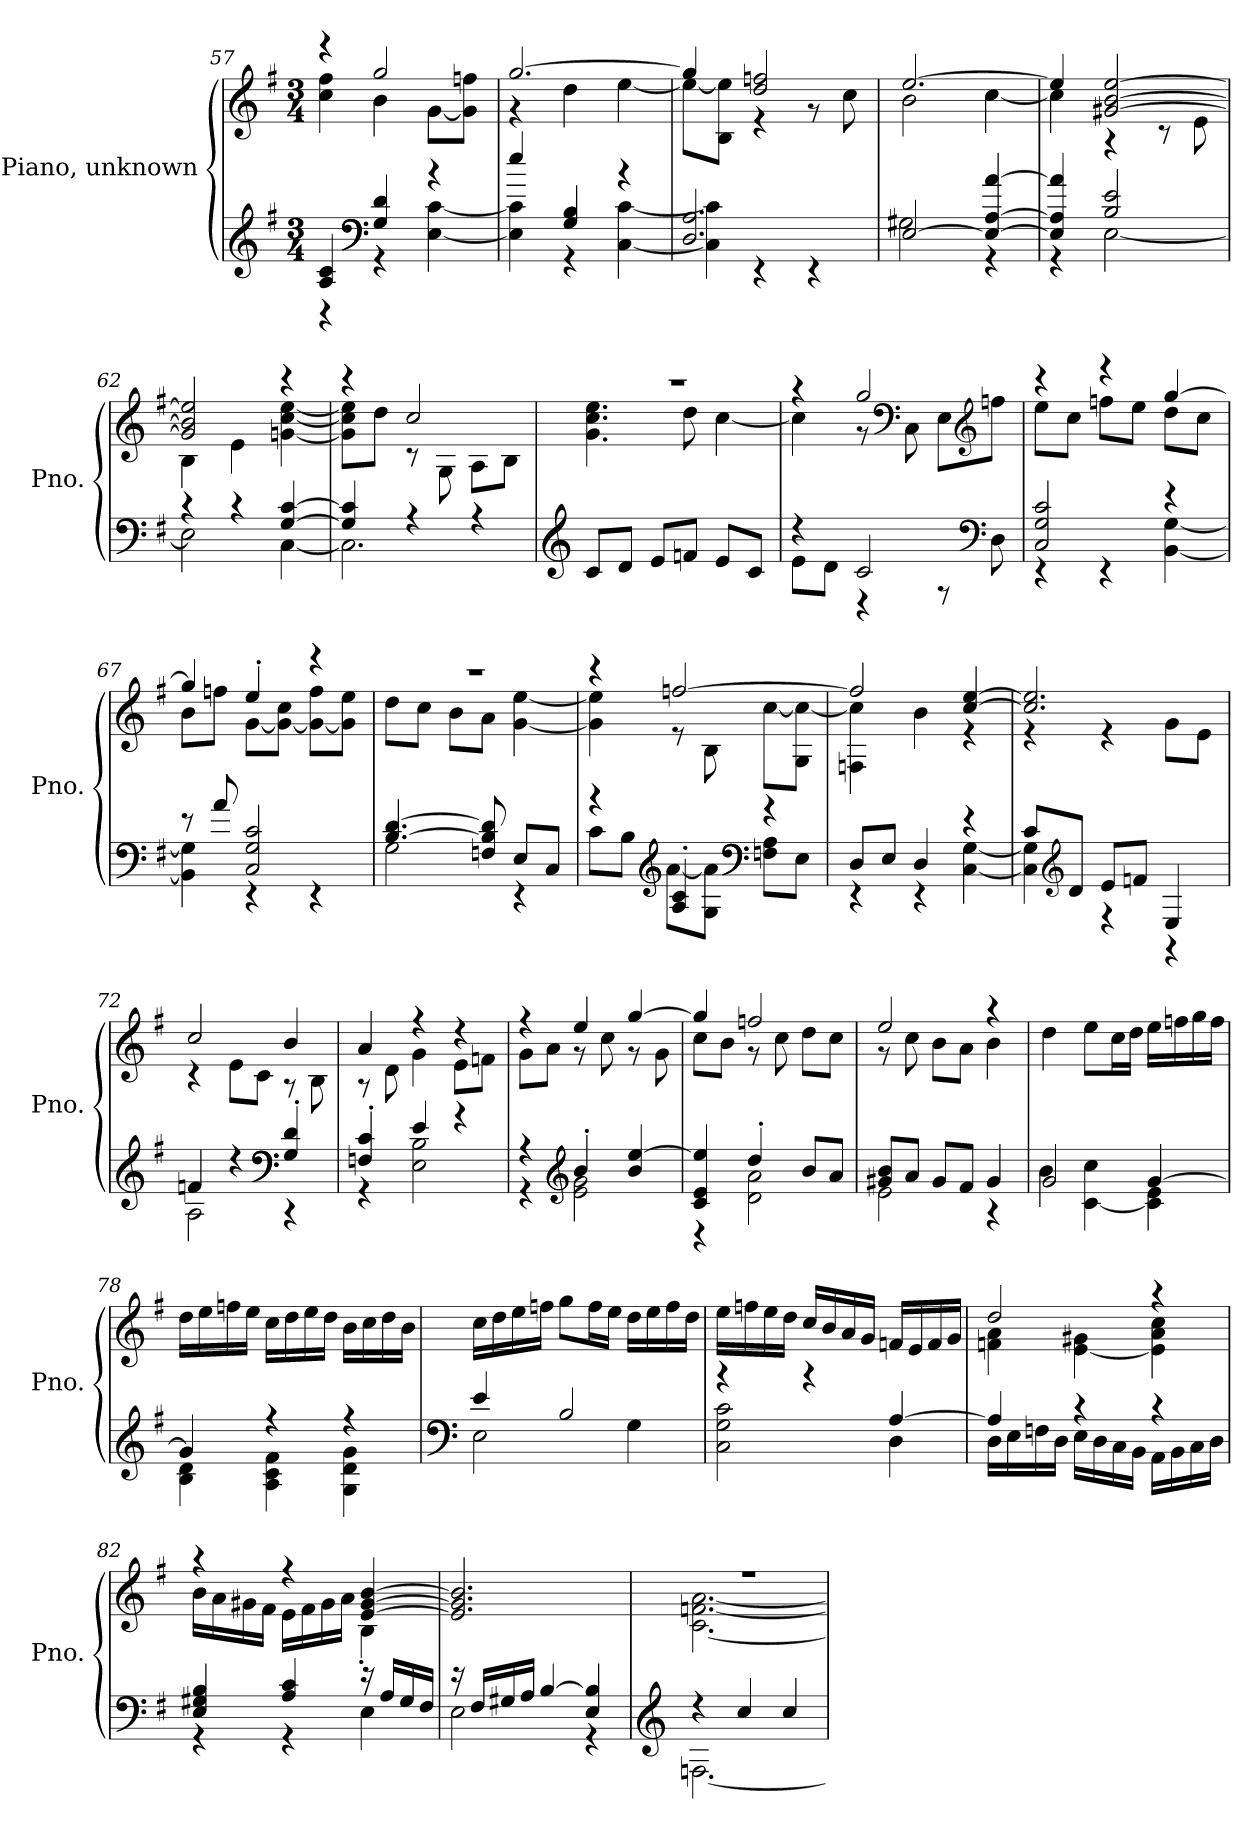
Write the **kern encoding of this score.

**kern	**kern
*part1	*part1
*staff2	*staff1
*I"Piano, unknown	*
*I'Pno.	*
*clefG2	*clefG2
*k[f#]	*k[f#]
*M3/4	*M3/4
=57	=57
*^	*^
4A/ 4c/	4r	4r	4cc\ 4ff#\
*clefF4	*	*	*
4G/ 4d/	4r	2gg/	4b\
4r	[4E\ [4c\	.	[8g\L
.	.	.	8g\] 8ffn\J
=58	=58	=58	=58
4ee/	4E\] 4c\]	[2.gg/	4r
4G/ 4B/	4r	.	4dd\
4r	[4C\ [4c\	.	[4ee\
=59	=59	=59	=59
2.D/ 2.A/	4C\] 4c\]	4gg/]	8ee\L_
.	.	.	8B\ 8ee\]J
.	4r	2dd/ 2ffn/	4r
.	4r	.	8r
.	.	.	8cc\
=60	=60	=60	=60
[2E/	2G#X\	[2.ee/	2b\
4E/_ [4A/ [4a/	4r	.	[4cc\
!!LO:LB:g=z	!!
=61	=61	=61	=61
4E/] 4A/] 4a/]	4r	4ee/]	4cc\]
2B/ 2e/	[2E\	[2g#X/ [2b/ [2ee/	4r
.	.	.	8r
.	.	.	8e\
=62	=62	=62	=62
4r	2E\]	2g#/] 2b/] 2ee/]	4B\
4r	.	.	4e\
[4G/ [4c/	[4C\	4r	[4gn\ [4cc\ [4ee\
=63	=63	=63	=63
4G/] 4c/]	2.C\]	4r	8g\] 8cc\] 8ee\]L
.	.	.	8dd\J
4r	.	2cc/	8r
.	.	.	8G\
4r	.	.	8A\L
.	.	.	8B\J
*v	*v	*	*
=64	=64	=64
*clefG2	*	*
8c/L	2.r	4.g\ 4.cc\ 4.ee\
8d/J	.	.
8e/L	.	.
8fn/J	.	8dd\
8e/L	.	[4cc\
8c/J	.	.
=65	=65	=65
*^	*	*
4r	8e\L	4r	4cc\]
.	8d\J	.	.
2c/	4r	2gg/	8r
*	*	*clefF4	*
.	.	.	8C\
.	8r	.	8E\L
*clefF4	*	*clefG2	*
.	8D\	.	8ffn\J
=66	=66	=66	=66
2C/ 2G/ 2c/	4r	4r	8ee\L
.	.	.	8cc\J
.	4r	4r	8ffn\L
.	.	.	8ee\J
4r	[4BB\ [4G\	[4gg/	8dd\L
.	.	.	8cc\J
!!LO:PB:g=z	!!
=67	=67	=67	=67
8r	4BB\] 4G\]	4gg/]	8b\L
8a/	.	.	8ffn\J
2C/ 2G/ 2c/	4r	4ee'/	[8g\L
.	.	.	8g\_ 8cc\J
.	4r	4r	8g\_ 8ff\L
.	.	.	8g\] 8ee\J
=68	=68	=68	=68
[4.B/ [4.d/	2G\	2.r	8dd\L
.	.	.	8cc\J
.	.	.	8b\L
8Fn/ 8B/] 8d/]	.	.	8a\J
8E/L	4r	.	[4g\ [4ee\
8C/J	.	.	.
=69	=69	=69	=69
4r	8c\L	4r	4g\] 4ee\]
.	8B\J	.	.
*clefG2	*	*	*
4A/' 4c/'	[8a\L	[2ffn/	8r
.	8G\ 8a\]J	.	8B\
*clefF4	*	*	*
4r	8Fn\ 8A\L	.	[8cc\L
.	8E\J	.	8G\ 8cc\_J
=70	=70	=70	=70
8D/L	4r	2ff/]	4Fn\ 4cc\]
8E/J	.	.	.
4D/	4r	.	4b\
4r	[4C\ [4G\	[4cc/ [4ee/	4r
=71	=71	=71	=71
8c/L	4C\] 4G\]	2.cc/] 2.ee/]	4r
*clefG2	*	*	*
8d/J	.	.	.
8e/L	4r	.	4r
8fn/J	.	.	.
4E/	4r	.	8g\L
.	.	.	8e\J
!!LO:LB:g=z	!!
=72	=72	=72	=72
4fn/	2A\	2cc/	4r
4r	.	.	8e\L
.	.	.	8c\J
*clefF4	*	*	*
4G/' 4d/'	4r	4b/	8r
.	.	.	8B\
=73	=73	=73	=73
4Fn/' 4c/'	4r	4a/	8r
.	.	.	8d\
4e/	2E\ 2B\	4r	4g\
4r	.	4r	8e\L
.	.	.	8fn\J
=74	=74	=74	=74
4r	4r	4r	8g\L
.	.	.	8a\J
*clefG2	*	*	*
4b'/	2e\ 2g\	4ee/	8r
.	.	.	8cc\
4b/ [4ee/	.	[4gg/	8r
.	.	.	8g\
=75	=75	=75	=75
4c/ 4e/ 4ee/]	4r	4gg/]	8cc\L
.	.	.	8b\J
4dd'/	2d\ 2a\	2ffn/	8r
.	.	.	8cc\
8b/L	.	.	8dd\L
8a/J	.	.	8cc\J
=76	=76	=76	=76
8g#X/ 8b/L	2e\	2ee/	8r
8a/J	.	.	8cc\
8g#/L	.	.	8b\L
8f#/J	.	.	8a\J
4g#/	4r	4r	4b\
*	*	*v	*v
=77	=77	=77
2g/	4b\	4dd\
.	[4c\ 4cc\	8ee\L
.	.	16cc\L
.	.	16dd\JJ
[4g/	4c\] 4e\	16ee\LL
.	.	16ffn\
.	.	16gg\
.	.	16ff\JJ
!!LO:LB:g=z
=78	=78	=78
4g/]	4B\ 4d\	16dd\LL
.	.	16ee\
.	.	16ffn\
.	.	16ee\JJ
4r	4A\ 4c\ 4f#\	16cc\LL
.	.	16dd\
.	.	16ee\
.	.	16dd\JJ
4r	4G\ 4d\ 4g\	16b\LL
.	.	16cc\
.	.	16dd\
.	.	16b\JJ
=79	=79	=79
*clefF4	*	*
4e/	2E\	16cc\LL
.	.	16dd\
.	.	16ee\
.	.	16ffn\JJ
2B/	.	8gg\L
.	.	16ff\L
.	.	16ee\JJ
.	4G\	16dd\LL
.	.	16ee\
.	.	16ff\
.	.	16dd\JJ
=80	=80	=80
4r	2C\ 2G\ 2c\	16ee\LL
.	.	16ffn\
.	.	16ee\
.	.	16dd\JJ
4r	.	16cc/LL
.	.	16b/
.	.	16a/
.	.	16g/JJ
[4A/	4D\	16fn/LL
.	.	16e/
.	.	16f/
.	.	16g/JJ
!!LO:LB:g=z
=81	=81	=81
*	*	*^
4A/]	16D\LL	2dd/	4fn\ 4a\
.	16E\	.	.
.	16Fn\	.	.
.	16D\JJ	.	.
4r	16E\LL	.	[4e\ 4g#X\
.	16D\	.	.
.	16C\	.	.
.	16BB\JJ	.	.
4r	16AA\LL	4r	4e\] 4a\ 4cc\
.	16BB\	.	.
.	16C\	.	.
.	16D\JJ	.	.
=82	=82	=82	=82
4E/ 4G#X/ 4B/	4r	4r	16b\LL
.	.	.	16a\
.	.	.	16g#X\
.	.	.	16f#\JJ
4A/ 4c/	4r	4r	16e\LL
.	.	.	16f#\
.	.	.	16g#\
.	.	.	16a\JJ
16r	4E\	[4e/ [4g#/ [4b/	4B'\
16A/LL	.	.	.
16G#/	.	.	.
16F#/JJ	.	.	.
*	*	*v	*v
=83	=83	=83
16r	2E\	2.e/] 2.g#/] 2.b/]
16F#/LL	.	.
16G#X/	.	.
16A/JJ	.	.
[4B/	.	.
4E/ 4B/]	4r	.
=84	=84	=84
*clefG2	*	*
*	*	*^
4r	[2.Fn\	2.r	[2.c\ [2.fn\ [2.a\
4cc/	.	.	.
4cc/	.	.	.
*v	*v	*	*
*	*v	*v
=	=
*-	*-
